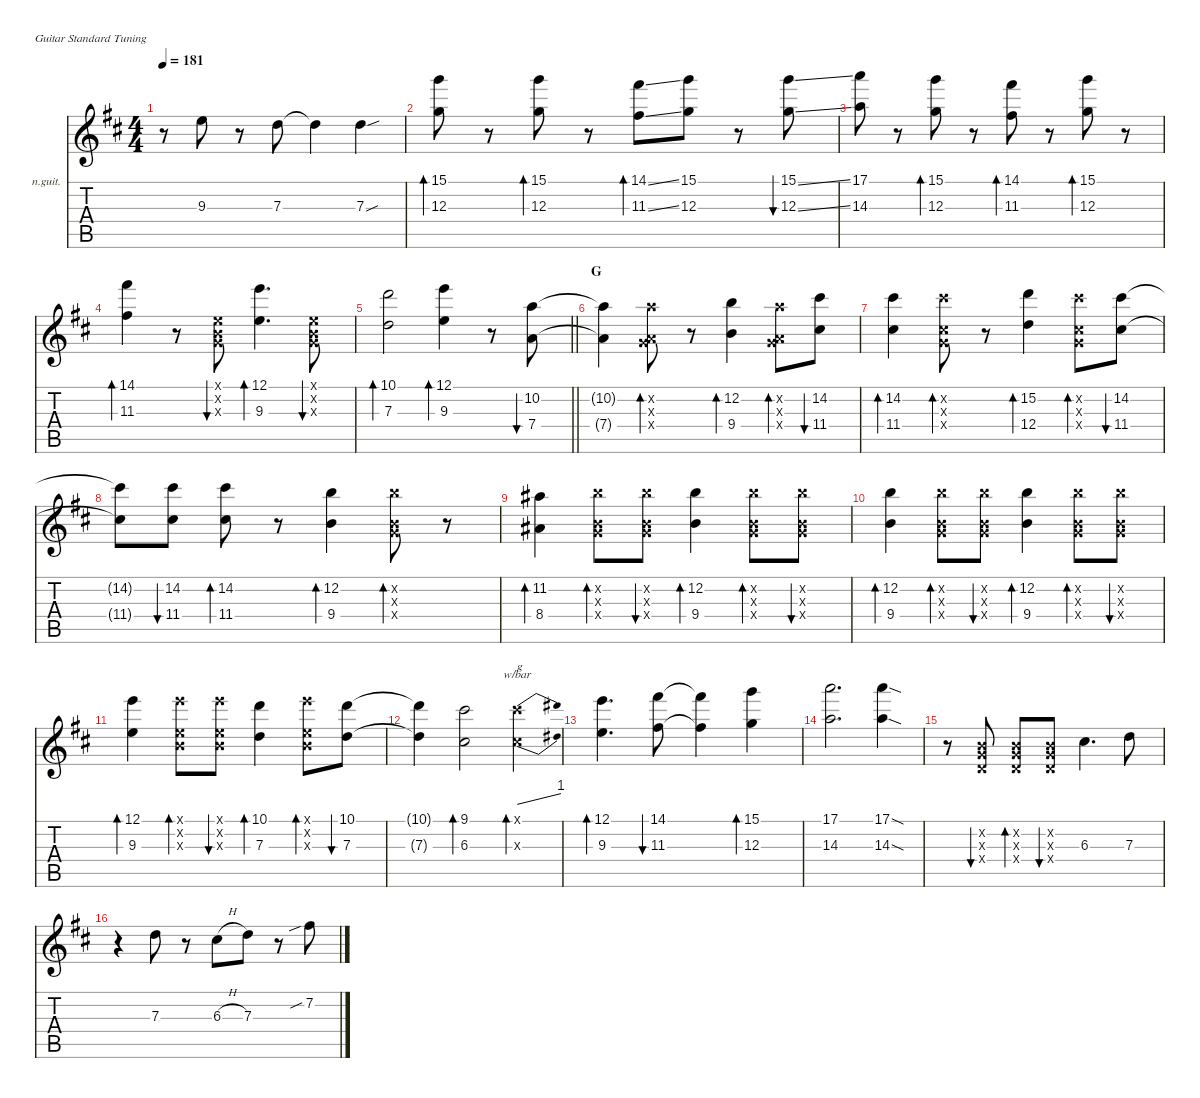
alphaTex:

\hideDynamics
\bracketExtendMode nobrackets
\firstSystemTrackNameOrientation horizontal
\otherSystemsTrackNameOrientation horizontal
\track ("A.Guitar 2" "n.guit.") {instrument acousticguitarnylon}
\staff {score tabs}
\tuning (E4 B3 G3 D3 A2 E2)
\ts (4 4)
\tempo 181
\clef g2
\ks d
r.8{dy f} 9.3{acc forcenatural}.8 r.8 7.3{acc forcenatural}.8 7.3{t acc forcenatural}.4 7.3{sou acc forcenatural}.4 |
(15.1{acc forcenatural} 12.3{acc forcenatural}).8{bd 30} r.8 (15.1{acc forcenatural} 12.3{acc forcenatural}).8{bd 30} r.8 (14.1{ss acc #} 11.3{ss acc #}).8{bd 30} (15.1{acc forcenatural} 12.3{acc forcenatural}).8 r.8 (15.1{ss acc forcenatural} 12.3{ss acc forcenatural}).8{bu 30} |
(17.1{acc forcenatural} 14.3{acc forcenatural}).8 r.8 (15.1{acc forcenatural} 12.3{acc forcenatural}).8{bd 30} r.8 (14.1{acc #} 11.3{acc #}).8{bd 30} r.8 (15.1{acc forcenatural} 12.3{acc forcenatural}).8{bd 30} r.8 |
(14.1{acc #} 11.3{acc #}).4{bd 30} r.8 (0.1{x acc forcenatural} 0.2{x acc forcenatural} 0.3{x acc forcenatural}).8{bu 30} (12.1{acc forcenatural} 9.3{acc forcenatural}).4{d bd 30} (0.1{x acc forcenatural} 0.2{x acc forcenatural} 0.3{x acc forcenatural}).8{bu 30} |
\barLineRight lightlight
(10.1{acc forcenatural} 7.3{acc forcenatural}).2{bd 30} (12.1{acc forcenatural} 9.3{acc forcenatural}).4{bd 30} r.8 (10.2{acc forcenatural} 7.4{acc forcenatural}).8{bu 30} |
\section ("" "G")
(10.2{t acc forcenatural} 7.4{t acc forcenatural}).4 (10.2{x acc forcenatural} 0.3{x acc forcenatural} 7.4{x acc forcenatural}).8{bd 60} r.8 (12.2{acc forcenatural} 9.4{acc forcenatural}).4{bd 60} (10.2{x acc forcenatural} 0.3{x acc forcenatural} 7.4{x acc forcenatural}).8{bd 60} (14.2{acc #} 11.4{acc #}).8{bu 60} |
(14.2{acc #} 11.4{acc #}).4{bd 60} (14.2{x acc #} 0.3{x acc forcenatural} 11.4{x acc #}).8{bd 60} r.8 (15.2{acc forcenatural} 12.4{acc forcenatural}).4{bd 60} (14.2{x acc #} 0.3{x acc forcenatural} 11.4{x acc #}).8{bd 60} (14.2{acc #} 11.4{acc #}).8{bu 60} |
(14.2{t acc #} 11.4{t acc #}).8 (14.2{acc #} 11.4{acc #}).8{bu 60} (14.2{acc #} 11.4{acc #}).8{bd 60} r.8 (12.2{acc forcenatural} 9.4{acc forcenatural}).4{bd 60} (12.2{x acc forcenatural} 0.3{x acc forcenatural} 9.4{x acc forcenatural}).8{bd 60} r.8 |
(11.2{acc #} 8.4{acc #}).4{bd 60} (12.2{x acc forcenatural} 0.3{x acc forcenatural} 9.4{x acc forcenatural}).8{bd 60} (12.2{x acc forcenatural} 0.3{x acc forcenatural} 9.4{x acc forcenatural}).8{bu 60} (12.2{acc forcenatural} 9.4{acc forcenatural}).4{bd 60} (12.2{x acc forcenatural} 0.3{x acc forcenatural} 9.4{x acc forcenatural}).8{bd 60} (12.2{x acc forcenatural} 0.3{x acc forcenatural} 9.4{x acc forcenatural}).8{bu 60} |
(12.2{acc forcenatural} 9.4{acc forcenatural}).4{bd 60} (12.2{x acc forcenatural} 0.3{x acc forcenatural} 9.4{x acc forcenatural}).8{bd 60} (12.2{x acc forcenatural} 0.3{x acc forcenatural} 9.4{x acc forcenatural}).8{bu 60} (12.2{acc forcenatural} 9.4{acc forcenatural}).4{bd 60} (12.2{x acc forcenatural} 0.3{x acc forcenatural} 9.4{x acc forcenatural}).8{bd 60} (12.2{x acc forcenatural} 0.3{x acc forcenatural} 9.4{x acc forcenatural}).8{bu 60} |
(12.1{acc forcenatural} 9.3{acc forcenatural}).4{bd 60} (12.1{x acc forcenatural} 0.2{x acc forcenatural} 9.3{x acc forcenatural}).8{bd 60} (12.1{x acc forcenatural} 0.2{x acc forcenatural} 9.3{x acc forcenatural}).8{bu 60} (10.1{acc forcenatural} 7.3{acc forcenatural}).4{bd 60} (12.1{x acc forcenatural} 0.2{x acc forcenatural} 9.3{x acc forcenatural}).8{bd 60} (10.1{acc forcenatural} 7.3{acc forcenatural}).8{bu 60} |
(10.1{t acc forcenatural} 7.3{t acc forcenatural}).4 (9.1{acc #} 6.3{acc #}).2{bd 60} (9.1{x acc #} 6.3{x acc #}).4{tbe (dive default 0 0 60 4) bd 60 txt "g"} |
(12.1{acc forcenatural} 9.3{acc forcenatural}).4{d bd 60} (14.1{acc #} 11.3{acc #}).8{bu 60} (14.1{t acc #} 11.3{t acc #}).4 (15.1{acc forcenatural} 12.3{acc forcenatural}).4{bd 60} |
(17.1{acc forcenatural} 14.3{acc forcenatural}).2{d} (17.1{sod acc forcenatural} 14.3{sod acc forcenatural}).4 |
r.8 (0.2{x acc forcenatural} 0.3{x acc forcenatural} 0.4{x acc forcenatural}).8{bu 30} (0.2{x acc forcenatural} 0.3{x acc forcenatural} 0.4{x acc forcenatural}).8{bd 30} (0.2{x acc forcenatural} 0.3{x acc forcenatural} 0.4{x acc forcenatural}).8{bu 30} 6.3{acc #}.4{d} 7.3{acc forcenatural}.8 |
r.4 7.3{acc forcenatural}.8 r.8 6.3{h acc #}.8 7.3{acc forcenatural}.8 r.8 7.2{sib acc #}.8
